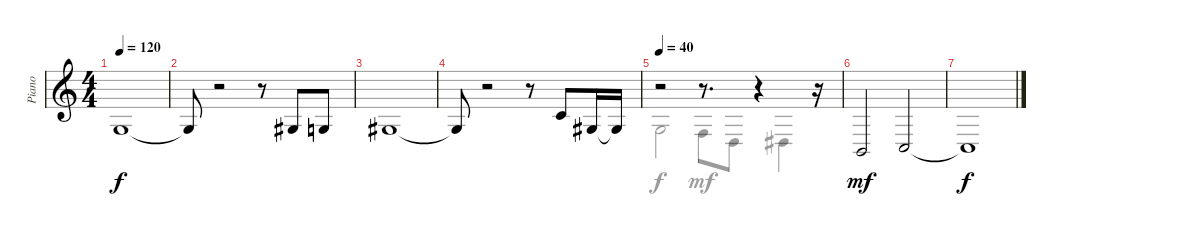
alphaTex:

\track ("Piano" "Piano") {instrument acousticgrandpiano}
\staff {score}
\tuning (E4 B3 G3 D3 A2 E2) {hide}
\voice
\ts (4 4)
\tempo 120
\clef g2
\ks c
15.6.1{dy f} |
15.6{t}.8 r.2 r.8 11.5.8 15.6.8 |
11.5.1 |
11.5{t}.8 r.2 r.8 15.5.8 11.5.16 11.5{t}.16 |
\tempo 40
r.2 r.8{d} r.4 r.16 |
7.6.2{dy mf} 8.6.2 |
8.6{t}.1{dy f}
\voice
\clef g2
\ottava regular
\simile none
\ks c
|
|
|
|
15.6.2 13.6.8{dy mf} 10.6.8 11.6.4 |
|
